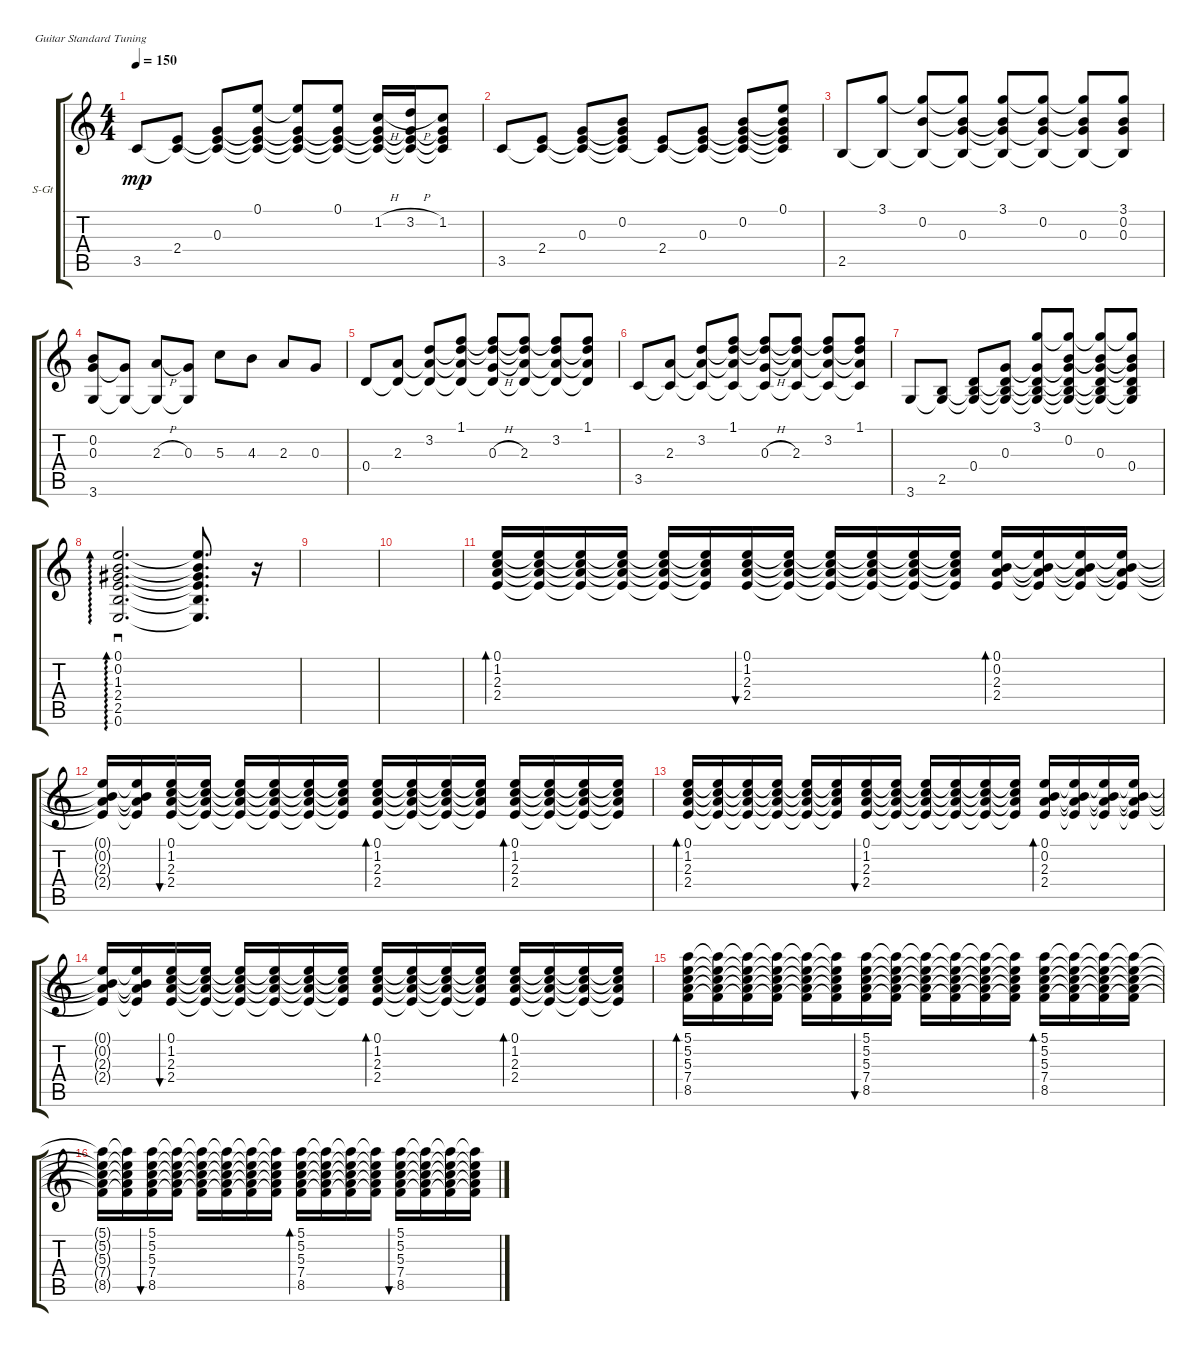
\bracketExtendMode groupsimilarinstruments
\firstSystemTrackNameOrientation horizontal
\otherSystemsTrackNameOrientation horizontal
\track ("Guitar" "S-Gt") {instrument acousticguitarsteel}
\staff {score tabs}
\tuning (E4 B3 G3 D3 A2 E2)
\ts (4 4)
\tempo 150
\clef g2
\ks c
3.5.8{dy mp} (2.4 3.5{t}).8 (0.3 3.5{t} 2.4{t}).8 (0.1 0.3{t} 2.4{t} 3.5{t}).8 (0.1{t} 0.3{t} 2.4{t} 3.5{t}).8 (0.1 0.3{t} 2.4{t} 3.5{t}).8 (1.2{h} 3.5{t} 2.4{t} 0.3{t}).16 (3.2{h} 0.3{t} 2.4{t} 3.5{t}).16 (1.2 3.5{t} 2.4{t} 0.3{t}).8 |
3.5.8 (2.4 3.5{t}).8 (0.3 3.5{t} 2.4{t}).8 (0.2 0.3{t} 2.4{t} 3.5{t}).8 (2.4 3.5{t}).8 (2.4{t} 0.3 3.5{t}).8 (2.4{t} 0.3{t} 0.2 3.5{t}).8 (0.2{t} 2.4{t} 0.3{t} 0.1 3.5{t}).8 |
2.5.8 (3.1 2.5{t}).8 (0.2 3.1{t} 2.5{t}).8 (0.3 0.2{t} 3.1{t} 2.5{t}).8 (3.1 0.2{t} 0.3{t} 2.5{t}).8 (0.2 0.3{t} 3.1{t} 2.5{t}).8 (0.3 3.1{t} 0.2{t} 2.5{t}).8 (0.3 0.2 3.1 2.5{t}).8 |
(0.3 3.6 0.2).8 (0.3{t} 3.6{t}).8 (2.3{h} 3.6{t}).8 (0.3 3.6{t}).8 5.3.8 4.3.8 2.3.8 0.3.8 |
0.4.8 (2.3 0.4{t}).8 (3.2 0.4{t} 2.3{t}).8 (1.1 0.4{t} 2.3{t} 3.2{t}).8 (0.3{h} 0.4{t} 3.2{t} 1.1{t}).8 (2.3 0.4{t} 3.2{t} 1.1{t}).8 (3.2 0.4{t} 2.3{t} 1.1{t}).8 (1.1 0.4{t} 2.3{t} 3.2{t}).8 |
3.5.8 (2.3 3.5{t}).8 (3.2 2.3{t} 3.5{t}).8 (1.1 2.3{t} 3.2{t} 3.5{t}).8 (0.3{h} 3.2{t} 1.1{t} 3.5{t}).8 (2.3 3.2{t} 1.1{t} 3.5{t}).8 (3.2 2.3{t} 1.1{t} 3.5{t}).8 (1.1 2.3{t} 3.2{t} 3.5{t}).8 |
3.6.8 (3.6{t} 2.5).8 (3.6{t} 2.5{t} 0.4).8 (3.6{t} 2.5{t} 0.4{t} 0.3).8 (3.6{t} 2.5{t} 0.4{t} 3.1 0.3{t}).8 (3.1{t} 0.2 2.5{t} 3.6{t} 0.4{t} 0.3{t}).8 (0.3 3.1{t} 0.2{t} 0.4{t} 2.5{t} 3.6{t}).8 (0.4 2.5{t} 3.6{t} 0.3{t} 0.2{t} 3.1{t}).8 |
(1.3 2.4 2.5 0.6 0.2 0.1).2{d sd ad 30} (1.3{t} 2.4{t} 2.5{t} 0.6{t} 0.2{t} 0.1{t}).8{d} r.16 |
|
|
(0.1 1.2 2.3 2.4).16{bd 120} (0.1{t} 1.2{t} 2.3{t} 2.4{t}).16 (0.1{t} 1.2{t} 2.3{t} 2.4{t}).16 (0.1{t} 1.2{t} 2.3{t} 2.4{t}).16 (0.1{t} 1.2{t} 2.3{t} 2.4{t}).16 (0.1{t} 1.2{t} 2.3{t} 2.4{t}).16 (0.1 1.2 2.3 2.4).16{bu 120} (0.1{t} 1.2{t} 2.3{t} 2.4{t}).16 (0.1{t} 1.2{t} 2.3{t} 2.4{t}).16 (0.1{t} 1.2{t} 2.3{t} 2.4{t}).16 (0.1{t} 1.2{t} 2.3{t} 2.4{t}).16 (0.1{t} 1.2{t} 2.3{t} 2.4{t}).16 (0.1 0.2 2.3 2.4).16{bd 120} (0.1{t} 0.2{t} 2.3{t} 2.4{t}).16 (0.1{t} 0.2{t} 2.3{t} 2.4{t}).16 (0.1{t} 0.2{t} 2.3{t} 2.4{t}).16 |
(0.1{t} 0.2{t} 2.3{t} 2.4{t}).16 (0.1{t} 0.2{t} 2.3{t} 2.4{t}).16 (0.1 1.2 2.3 2.4).16{bu 120} (0.1{t} 1.2{t} 2.3{t} 2.4{t}).16 (0.1{t} 1.2{t} 2.3{t} 2.4{t}).16 (0.1{t} 1.2{t} 2.3{t} 2.4{t}).16 (0.1{t} 1.2{t} 2.3{t} 2.4{t}).16 (0.1{t} 1.2{t} 2.3{t} 2.4{t}).16 (0.1 1.2 2.3 2.4).16{bd 120} (0.1{t} 1.2{t} 2.3{t} 2.4{t}).16 (0.1{t} 1.2{t} 2.3{t} 2.4{t}).16 (0.1{t} 1.2{t} 2.3{t} 2.4{t}).16 (0.1 1.2 2.3 2.4).16{bd 120} (0.1{t} 1.2{t} 2.3{t} 2.4{t}).16 (0.1{t} 1.2{t} 2.3{t} 2.4{t}).16 (0.1{t} 1.2{t} 2.3{t} 2.4{t}).16 |
(0.1 1.2 2.3 2.4).16{bd 120} (0.1{t} 1.2{t} 2.3{t} 2.4{t}).16 (0.1{t} 1.2{t} 2.3{t} 2.4{t}).16 (0.1{t} 1.2{t} 2.3{t} 2.4{t}).16 (0.1{t} 1.2{t} 2.3{t} 2.4{t}).16 (0.1{t} 1.2{t} 2.3{t} 2.4{t}).16 (0.1 1.2 2.3 2.4).16{bu 120} (0.1{t} 1.2{t} 2.3{t} 2.4{t}).16 (0.1{t} 1.2{t} 2.3{t} 2.4{t}).16 (0.1{t} 1.2{t} 2.3{t} 2.4{t}).16 (0.1{t} 1.2{t} 2.3{t} 2.4{t}).16 (0.1{t} 1.2{t} 2.3{t} 2.4{t}).16 (0.1 0.2 2.3 2.4).16{bd 120} (0.1{t} 0.2{t} 2.3{t} 2.4{t}).16 (0.1{t} 0.2{t} 2.3{t} 2.4{t}).16 (0.1{t} 0.2{t} 2.3{t} 2.4{t}).16 |
(0.1{t} 0.2{t} 2.3{t} 2.4{t}).16 (0.1{t} 0.2{t} 2.3{t} 2.4{t}).16 (0.1 1.2 2.3 2.4).16{bu 120} (0.1{t} 1.2{t} 2.3{t} 2.4{t}).16 (0.1{t} 1.2{t} 2.3{t} 2.4{t}).16 (0.1{t} 1.2{t} 2.3{t} 2.4{t}).16 (0.1{t} 1.2{t} 2.3{t} 2.4{t}).16 (0.1{t} 1.2{t} 2.3{t} 2.4{t}).16 (0.1 1.2 2.3 2.4).16{bd 120} (0.1{t} 1.2{t} 2.3{t} 2.4{t}).16 (0.1{t} 1.2{t} 2.3{t} 2.4{t}).16 (0.1{t} 1.2{t} 2.3{t} 2.4{t}).16 (0.1 1.2 2.3 2.4).16{bd 120} (0.1{t} 1.2{t} 2.3{t} 2.4{t}).16 (0.1{t} 1.2{t} 2.3{t} 2.4{t}).16 (0.1{t} 1.2{t} 2.3{t} 2.4{t}).16 |
(7.4 8.5 5.3 5.2 5.1).16{bd 120} (7.4{t} 8.5{t} 5.3{t} 5.2{t} 5.1{t}).16 (7.4{t} 8.5{t} 5.3{t} 5.2{t} 5.1{t}).16 (7.4{t} 8.5{t} 5.3{t} 5.2{t} 5.1{t}).16 (7.4{t} 8.5{t} 5.3{t} 5.2{t} 5.1{t}).16 (7.4{t} 8.5{t} 5.3{t} 5.2{t} 5.1{t}).16 (7.4 8.5 5.3 5.2 5.1).16{bu 120} (7.4{t} 8.5{t} 5.3{t} 5.2{t} 5.1{t}).16 (7.4{t} 8.5{t} 5.3{t} 5.2{t} 5.1{t}).16 (7.4{t} 8.5{t} 5.3{t} 5.2{t} 5.1{t}).16 (7.4{t} 8.5{t} 5.3{t} 5.2{t} 5.1{t}).16 (7.4{t} 8.5{t} 5.3{t} 5.2{t} 5.1{t}).16 (7.4 8.5 5.3 5.2 5.1).16{bd 120} (7.4{t} 8.5{t} 5.3{t} 5.2{t} 5.1{t}).16 (7.4{t} 8.5{t} 5.3{t} 5.2{t} 5.1{t}).16 (7.4{t} 8.5{t} 5.3{t} 5.2{t} 5.1{t}).16 |
(7.4{t} 8.5{t} 5.3{t} 5.2{t} 5.1{t}).16 (7.4{t} 8.5{t} 5.3{t} 5.2{t} 5.1{t}).16 (7.4 8.5 5.3 5.2 5.1).16{bu 120} (7.4{t} 8.5{t} 5.3{t} 5.2{t} 5.1{t}).16 (7.4{t} 8.5{t} 5.3{t} 5.2{t} 5.1{t}).16 (7.4{t} 8.5{t} 5.3{t} 5.2{t} 5.1{t}).16 (7.4{t} 8.5{t} 5.3{t} 5.2{t} 5.1{t}).16 (7.4{t} 8.5{t} 5.3{t} 5.2{t} 5.1{t}).16 (7.4 8.5 5.3 5.2 5.1).16{bd 120} (7.4{t} 8.5{t} 5.3{t} 5.2{t} 5.1{t}).16 (7.4{t} 8.5{t} 5.3{t} 5.2{t} 5.1{t}).16 (7.4{t} 8.5{t} 5.3{t} 5.2{t} 5.1{t}).16 (7.4 8.5 5.3 5.2 5.1).16{bu 120} (7.4{t} 8.5{t} 5.3{t} 5.2{t} 5.1{t}).16 (7.4{t} 8.5{t} 5.3{t} 5.2{t} 5.1{t}).16 (7.4{t} 8.5{t} 5.3{t} 5.2{t} 5.1{t}).16
